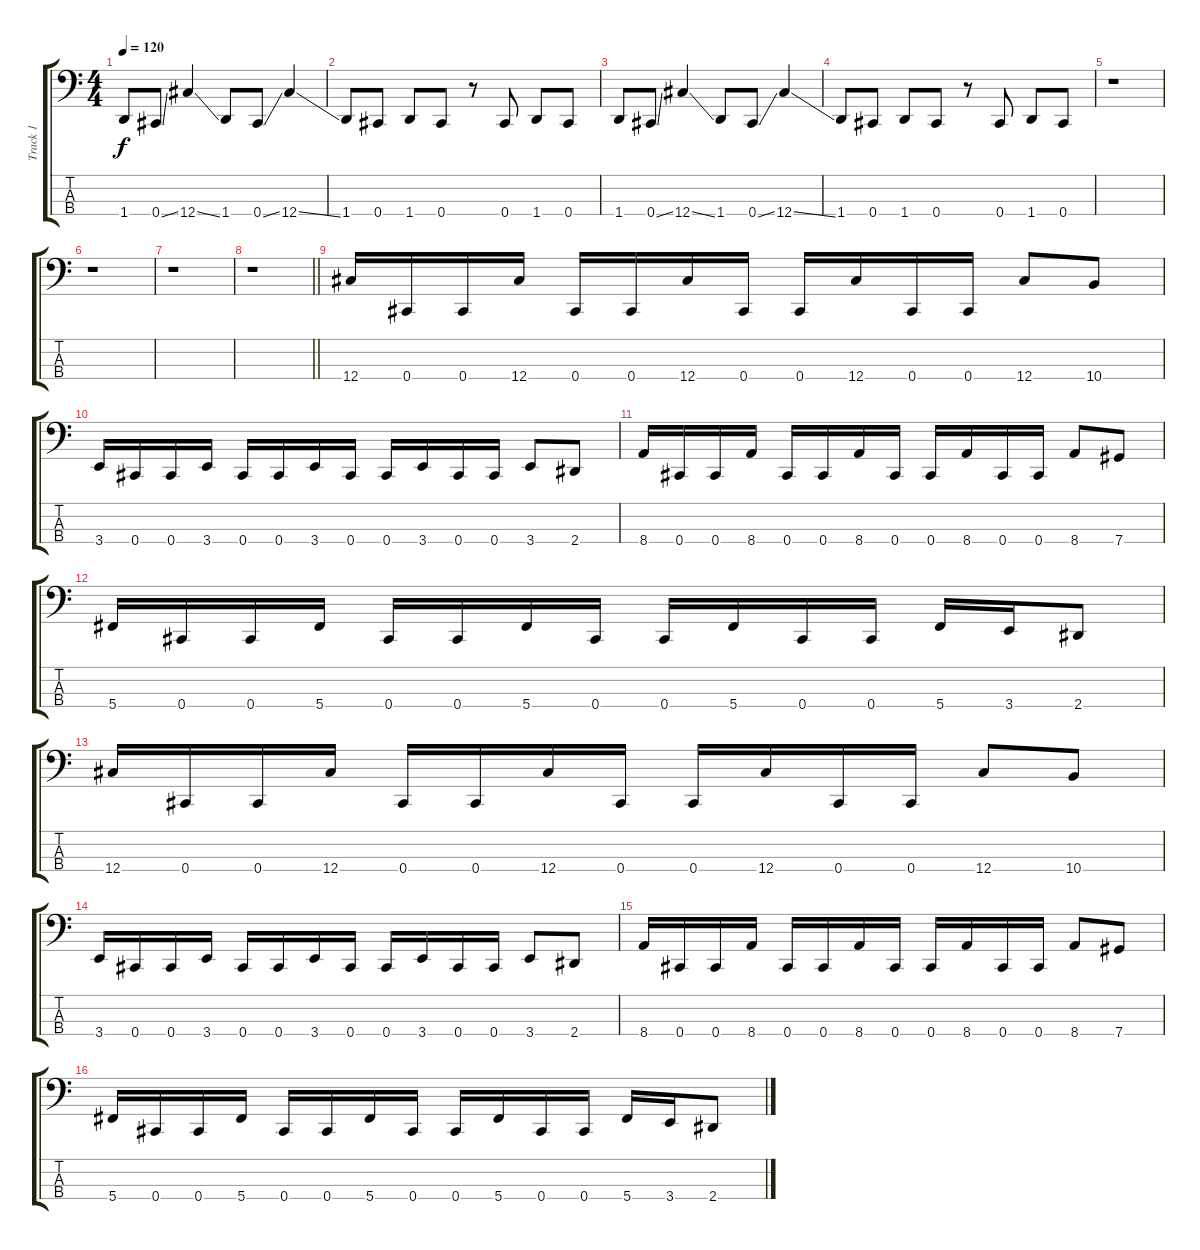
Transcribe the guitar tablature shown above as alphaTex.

\track ("Track 1" "Track 1") {instrument electricbassfinger}
\staff {score tabs}
\tuning (Gb2 Db2 Ab1 Db1) {hide}
\ts (4 4)
\tempo 120
\clef f4
\ks c
1.4.8{dy f} 0.4{ss}.8 12.4{ss}.4 1.4.8 0.4{ss}.8 12.4{ss}.4 |
1.4.8 0.4.8 1.4.8 0.4.8 r.8 0.4.8 1.4.8 0.4.8 |
1.4.8 0.4{ss}.8 12.4{ss}.4 1.4.8 0.4{ss}.8 12.4{ss}.4 |
1.4.8 0.4.8 1.4.8 0.4.8 r.8 0.4.8 1.4.8 0.4.8 |
r.1 |
r.1 |
r.1 |
\barLineRight lightlight
r.1 |
12.4.16 0.4.16 0.4.16 12.4.16 0.4.16 0.4.16 12.4.16 0.4.16 0.4.16 12.4.16 0.4.16 0.4.16 12.4.8 10.4.8 |
3.4.16 0.4.16 0.4.16 3.4.16 0.4.16 0.4.16 3.4.16 0.4.16 0.4.16 3.4.16 0.4.16 0.4.16 3.4.8 2.4.8 |
8.4.16 0.4.16 0.4.16 8.4.16 0.4.16 0.4.16 8.4.16 0.4.16 0.4.16 8.4.16 0.4.16 0.4.16 8.4.8 7.4.8 |
5.4.16 0.4.16 0.4.16 5.4.16 0.4.16 0.4.16 5.4.16 0.4.16 0.4.16 5.4.16 0.4.16 0.4.16 5.4.16 3.4.16 2.4.8 |
12.4.16 0.4.16 0.4.16 12.4.16 0.4.16 0.4.16 12.4.16 0.4.16 0.4.16 12.4.16 0.4.16 0.4.16 12.4.8 10.4.8 |
3.4.16 0.4.16 0.4.16 3.4.16 0.4.16 0.4.16 3.4.16 0.4.16 0.4.16 3.4.16 0.4.16 0.4.16 3.4.8 2.4.8 |
8.4.16 0.4.16 0.4.16 8.4.16 0.4.16 0.4.16 8.4.16 0.4.16 0.4.16 8.4.16 0.4.16 0.4.16 8.4.8 7.4.8 |
5.4.16 0.4.16 0.4.16 5.4.16 0.4.16 0.4.16 5.4.16 0.4.16 0.4.16 5.4.16 0.4.16 0.4.16 5.4.16 3.4.16 2.4.8
